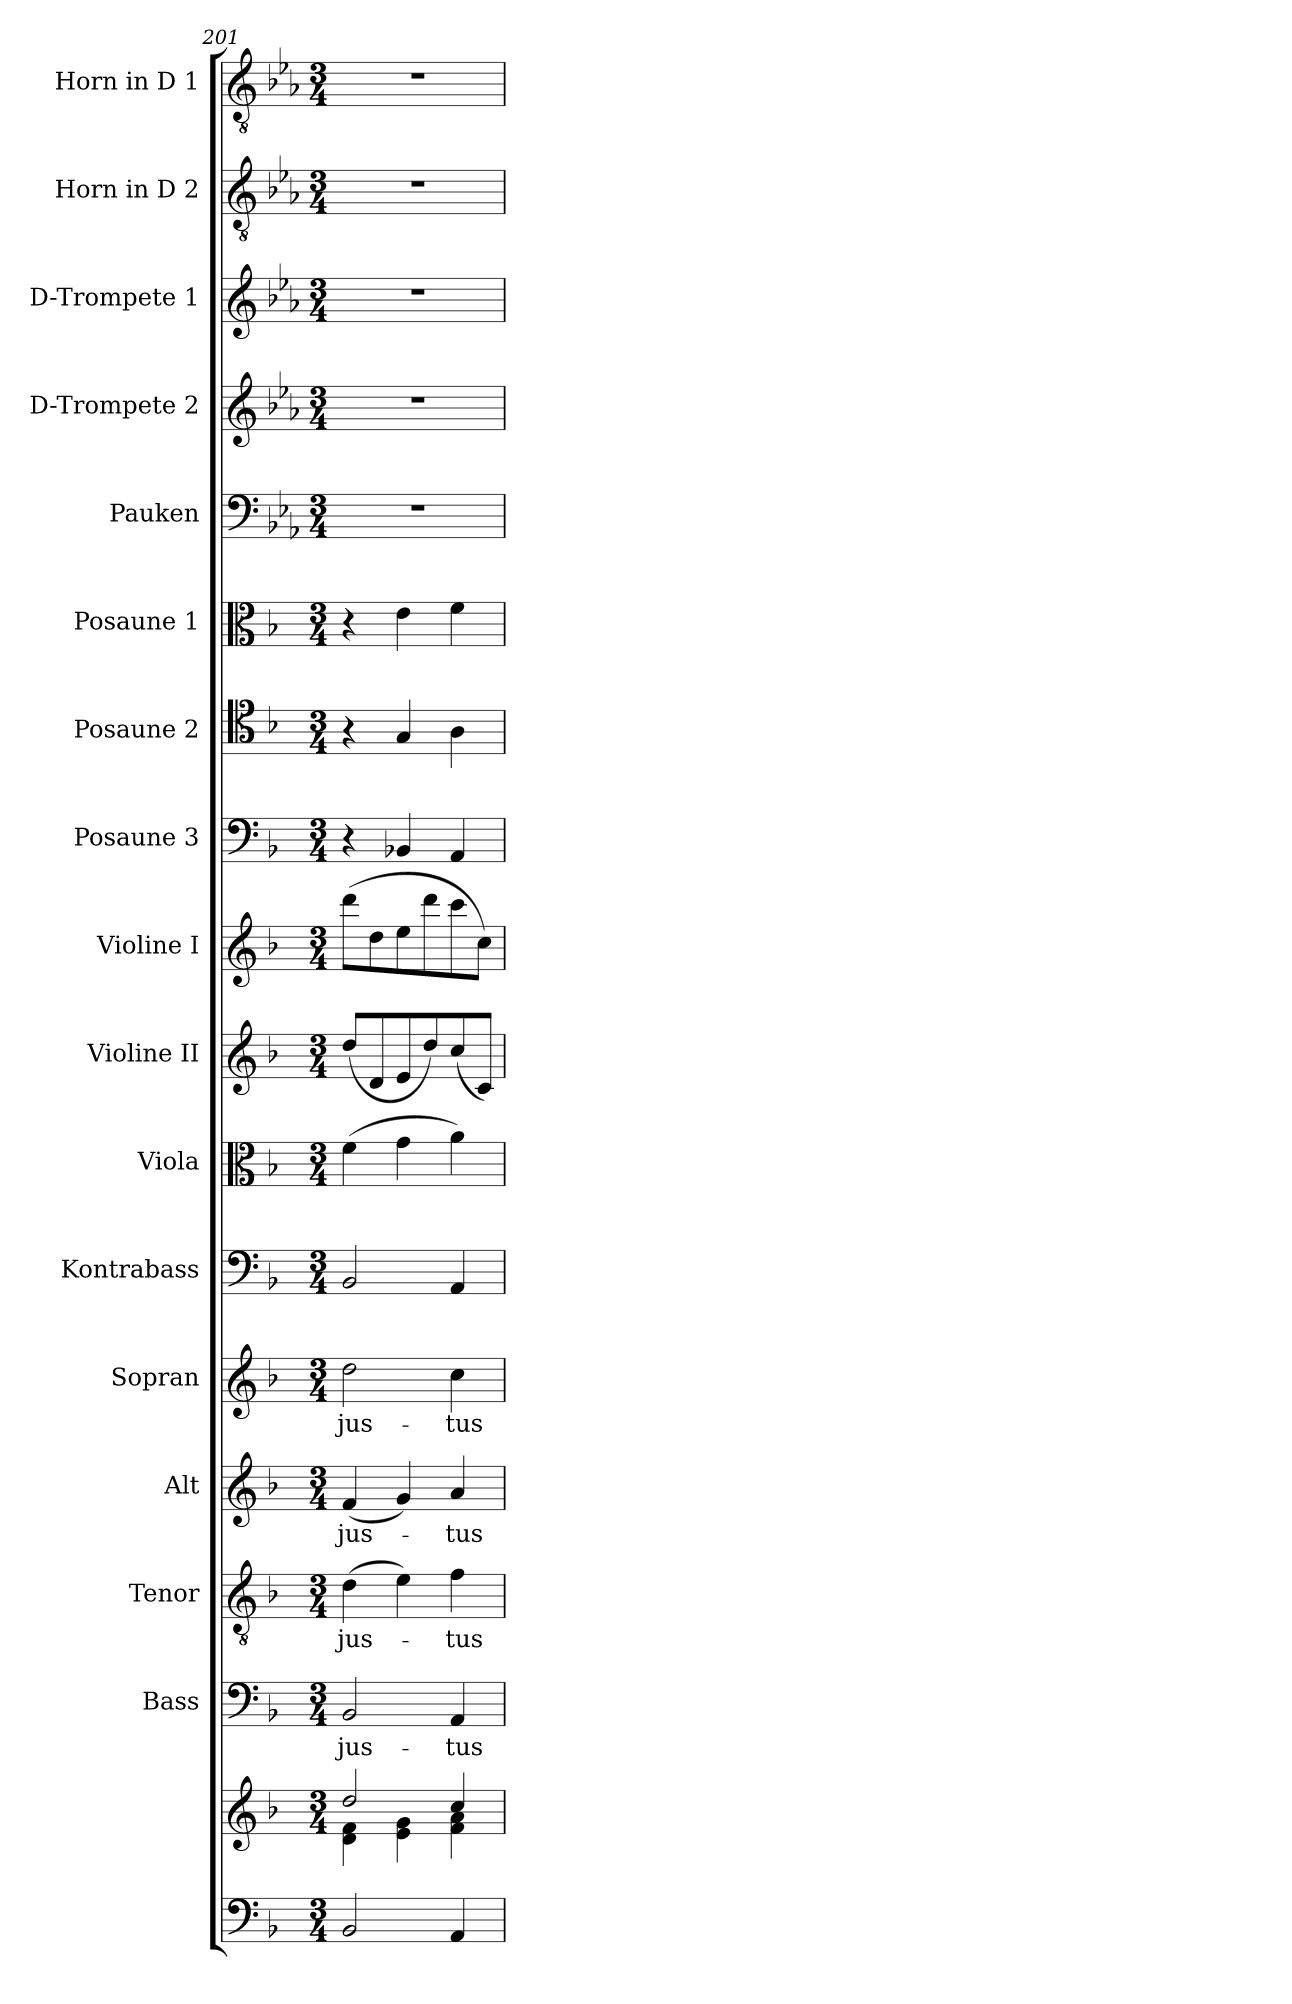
**kern	**kern	**kern	**text	**kern	**text	**kern	**text	**kern	**text	**kern	**kern	**kern	**kern	**kern	**kern	**kern	**kern	**kern	**kern	**kern	**kern
*part17	*part17	*part16	*part16	*part15	*part15	*part14	*part14	*part13	*part13	*part12	*part11	*part10	*part9	*part8	*part7	*part6	*part5	*part4	*part3	*part2	*part1
*staff18	*staff17	*staff16	*staff16	*staff15	*staff15	*staff14	*staff14	*staff13	*staff13	*staff12	*staff11	*staff10	*staff9	*staff8	*staff7	*staff6	*staff5	*staff4	*staff3	*staff2	*staff1
*	*	*I"Bass	*	*I"Tenor	*	*I"Alt	*	*I"Sopran	*	*I"Kontrabass	*I"Viola	*I"Violine II	*I"Violine I	*I"Posaune 3	*I"Posaune 2	*I"Posaune 1	*I"Pauken	*I"D-Trompete 2	*I"D-Trompete 1	*I"Horn in D 2	*I"Horn in D 1
*	*	*I'B.	*	*I'T.	*	*I'A.	*	*I'S.	*	*I'Kb.	*I'Vla.	*I'Vl. II	*I'Vl. I	*I'Pos. 3	*I'Pos. 2	*I'Pos. 1	*I'Pk.	*I'D Trp. 2	*I'D Trp. 1	*I'Hrn. 2	*I'Hrn. 1
!!LO:PB:g=z
*clefF4	*clefG2	*clefF4	*	*clefGv2	*	*clefG2	*	*clefG2	*	*clefF4	*clefC3	*clefG2	*clefG2	*clefF4	*clefC4	*clefC3	*clefF4	*clefG2	*clefG2	*clefGv2	*clefGv2
*	*	*	*	*	*	*	*	*	*	*ITrd7c12	*	*	*	*	*	*	*ITrd-1c-2	*ITrd-1c-2	*ITrd-1c-2	*ITrd-1c-2	*ITrd-1c-2
*k[b-]	*k[b-]	*k[b-]	*	*k[b-]	*	*k[b-]	*	*k[b-]	*	*k[b-]	*k[b-]	*k[b-]	*k[b-]	*k[b-]	*k[b-]	*k[b-]	*k[b-]	*k[b-]	*k[b-]	*k[b-]	*k[b-]
*F:	*F:	*F:	*	*F:	*	*F:	*	*F:	*	*F:	*F:	*F:	*F:	*F:	*F:	*F:	*F:	*F:	*F:	*F:	*F:
*M3/4	*M3/4	*M3/4	*	*M3/4	*	*M3/4	*	*M3/4	*	*M3/4	*M3/4	*M3/4	*M3/4	*M3/4	*M3/4	*M3/4	*M3/4	*M3/4	*M3/4	*M3/4	*M3/4
=201	=201	=201	=201	=201	=201	=201	=201	=201	=201	=201	=201	=201	=201	=201	=201	=201	=201	=201	=201	=201	=201
*	*^	*	*	*	*	*	*	*	*	*	*	*	*	*	*	*	*	*	*	*	*
!	!	!	!	!LO:LY:b	!	!LO:LY:b	!	!LO:LY:b	!	!LO:LY:b	!	!	!	!	!	!	!	!	!	!	!	!
2BB-/	2dd/	4d\ 4f\	2BB-/	jus-	(>4d\	jus-	(<4f/	jus-	2dd\	jus-	2BBB-/	(>4f\	(<8dd/L	(>8ddd\L	4r	4r	4r	2.r	2.r	2.r	2.r	2.r
.	.	.	.	.	.	.	.	.	.	.	.	.	8d/	8dd\	.	.	.	.	.	.	.	.
.	.	4e\ 4g\	.	.	4e\)	.	4g/)	.	.	.	.	4g\	8e/	8ee\	4BB-X/	4G/	4e\	.	.	.	.	.
.	.	.	.	.	.	.	.	.	.	.	.	.	8dd/)	8ddd\	.	.	.	.	.	.	.	.
!	!	!	!	!LO:LY:b	!	!LO:LY:b	!	!LO:LY:b	!	!LO:LY:b	!	!	!	!	!	!	!	!	!	!	!	!
4AA/	4cc/	4f\ 4a\	4AA/	-tus	4f\	-tus	4a/	-tus	4cc\	-tus	4AAA/	4a\)	(<8cc/	8ccc\	4AA/	4A\	4f\	.	.	.	.	.
.	.	.	.	.	.	.	.	.	.	.	.	.	8c/J)	8cc\J)	.	.	.	.	.	.	.	.
*	*v	*v	*	*	*	*	*	*	*	*	*	*	*	*	*	*	*	*	*	*	*	*
=	=	=	=	=	=	=	=	=	=	=	=	=	=	=	=	=	=	=	=	=	=
*-	*-	*-	*-	*-	*-	*-	*-	*-	*-	*-	*-	*-	*-	*-	*-	*-	*-	*-	*-	*-	*-
